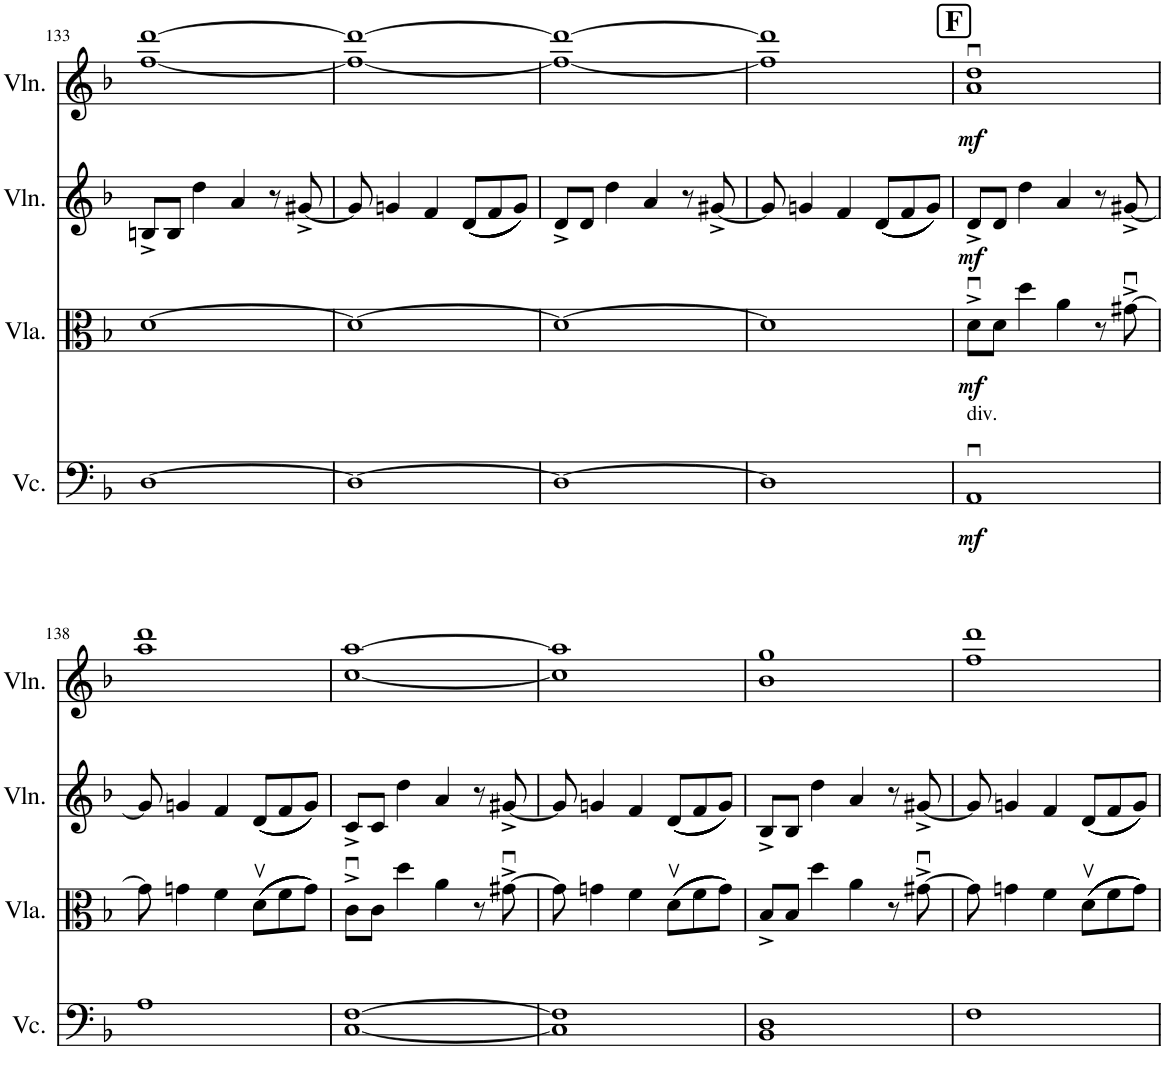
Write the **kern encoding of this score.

**kern	**dynam	**kern	**dynam	**kern	**dynam	**kern	**dynam
*part4	*part4	*part3	*part3	*part2	*part2	*part1	*part1
*staff4	*staff4	*staff3	*staff3	*staff2	*staff2	*staff1	*staff1
*I"Violoncello	*	*I"Viola	*	*I"Violin	*	*I"Violin	*
*I'Vc.	*	*I'Vla.	*	*I'Vln.	*	*I'Vln.	*
!!LO:PB:g=z
*clefF4	*	*clefC3	*	*clefG2	*	*clefG2	*
*k[b-]	*	*k[b-]	*	*k[b-]	*	*k[b-]	*
*M2/2	*	*M2/2	*	*M2/2	*	*M2/2	*
*met(c|)	*	*met(c|)	*	*met(c|)	*	*met(c|)	*
=133	=133	=133	=133	=133	=133	=133	=133
[1D	.	[1d	.	8Bn^/L	.	[1ff [1ddd	.
.	.	.	.	8B/J	.	.	.
.	.	.	.	4dd\	.	.	.
.	.	.	.	4a/	.	.	.
.	.	.	.	8r	.	.	.
.	.	.	.	[8g#X^/	.	.	.
=134	=134	=134	=134	=134	=134	=134	=134
1D_	.	1d_	.	8g#/]	.	1ff_ 1ddd_	.
.	.	.	.	4gn/	.	.	.
.	.	.	.	4f/	.	.	.
.	.	.	.	(((((8d/L	.	.	.
.	.	.	.	8f/	.	.	.
.	.	.	.	8g/J)))))	.	.	.
=135	=135	=135	=135	=135	=135	=135	=135
1D_	.	1d_	.	8d^/L	.	1ff_ 1ddd_	.
.	.	.	.	8d/J	.	.	.
.	.	.	.	4dd\	.	.	.
.	.	.	.	4a/	.	.	.
.	.	.	.	8r	.	.	.
.	.	.	.	[8g#X^/	.	.	.
=136	=136	=136	=136	=136	=136	=136	=136
1D]	.	1d]	.	8g#/]	.	1ff] 1ddd]	.
.	.	.	.	4gn/	.	.	.
.	.	.	.	4f/	.	.	.
.	.	.	.	(((((8d/L	.	.	.
.	.	.	.	8f/	.	.	.
.	.	.	.	8g/J)))))	.	.	.
!!LO:REH:place=s1:a:B:cj:fs=14:t=F
=137	=137	=137	=137	=137	=137	=137	=137
!LO:TX:a:t=div.	!	!	!	!	!	!	!
!	!LO:DY:b	!	!LO:DY:b	!	!LO:DY:b	!	!LO:DY:b
1AAu	mf	8du^\L	mf	8d^/L	mf	1au 1ddu	mf
.	.	8d\J	.	8d/J	.	.	.
.	.	4dd\	.	4dd\	.	.	.
.	.	4a\	.	4a/	.	.	.
.	.	8r	.	8r	.	.	.
.	.	[8g#Xu^\	.	[8g#X^/	.	.	.
!!LO:LB:g=z
=138	=138	=138	=138	=138	=138	=138	=138
1A	.	8g#\]	.	8g#/]	.	1aa 1ddd	.
.	.	4gn\	.	4gn/	.	.	.
.	.	4f\	.	4f/	.	.	.
.	.	(((((8dv\L	.	(((((8d/L	.	.	.
.	.	8f\	.	8f/	.	.	.
.	.	8g\J)))))	.	8g/J)))))	.	.	.
=139	=139	=139	=139	=139	=139	=139	=139
[1C [1F	.	8cu^\L	.	8c^/L	.	[1cc [1aa	.
.	.	8c\J	.	8c/J	.	.	.
.	.	4dd\	.	4dd\	.	.	.
.	.	4a\	.	4a/	.	.	.
.	.	8r	.	8r	.	.	.
.	.	[8g#Xu^\	.	[8g#X^/	.	.	.
=140	=140	=140	=140	=140	=140	=140	=140
1C] 1F]	.	8g#\]	.	8g#/]	.	1cc] 1aa]	.
.	.	4gn\	.	4gn/	.	.	.
.	.	4f\	.	4f/	.	.	.
.	.	(((((8dv\L	.	(((((8d/L	.	.	.
.	.	8f\	.	8f/	.	.	.
.	.	8g\J)))))	.	8g/J)))))	.	.	.
=141	=141	=141	=141	=141	=141	=141	=141
1BB- 1D	.	8B-^/L	.	8B-^/L	.	1b- 1gg	.
.	.	8B-/J	.	8B-/J	.	.	.
.	.	4dd\	.	4dd\	.	.	.
.	.	4a\	.	4a/	.	.	.
.	.	8r	.	8r	.	.	.
.	.	[8g#Xu^\	.	[8g#X^/	.	.	.
=142	=142	=142	=142	=142	=142	=142	=142
1F	.	8g#\]	.	8g#/]	.	1ff 1ddd	.
.	.	4gn\	.	4gn/	.	.	.
.	.	4f\	.	4f/	.	.	.
.	.	(((((8dv\L	.	(((((8d/L	.	.	.
.	.	8f\	.	8f/	.	.	.
.	.	8g\J)))))	.	8g/J)))))	.	.	.
=	=	=	=	=	=	=	=
*-	*-	*-	*-	*-	*-	*-	*-
